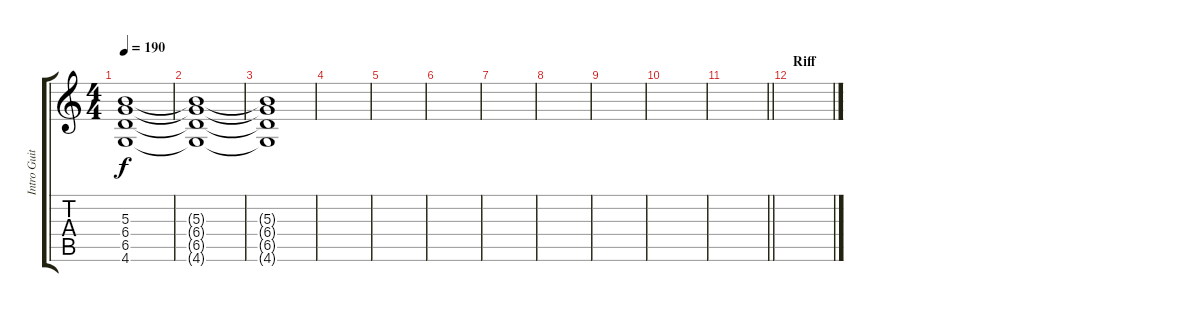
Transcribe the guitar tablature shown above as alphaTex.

\track ("Intro Guitar Clean A" "Intro Guit") {instrument electricguitarjazz}
\staff {score tabs}
\tuning (Eb4 Bb3 Gb3 Db3 Ab2 Eb2) {hide}
\ts (4 4)
\tempo 190
\clef g2
\ks c
(5.3{t} 6.4{t} 6.5{t} 4.6{t}).1{dy f} |
(5.3{t} 6.4{t} 6.5{t} 4.6{t}).1 |
(5.3{t} 6.4{t} 6.5{t} 4.6{t}).1 |
|
|
|
|
|
|
|
\barLineRight lightlight
|
\section ("" "Riff")
